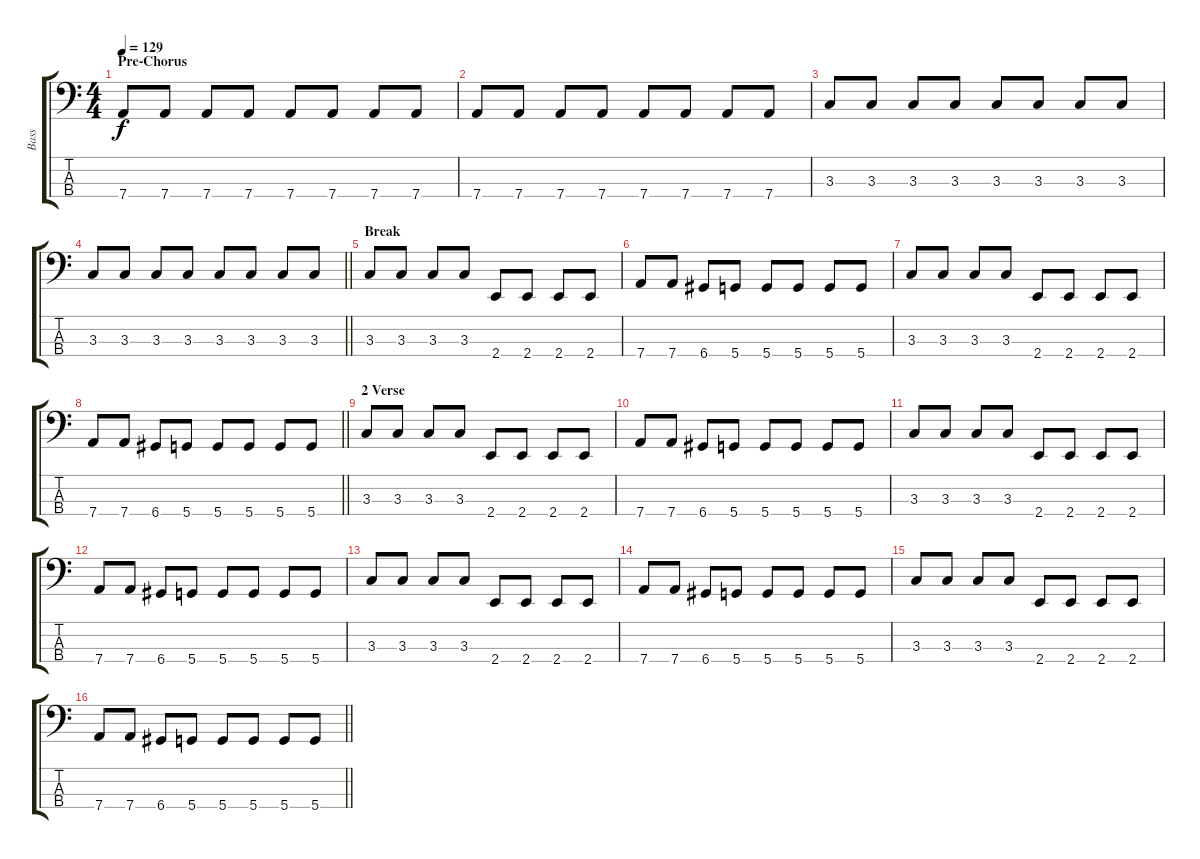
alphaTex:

\track ("Bass" "Bass") {instrument electricbassfinger}
\staff {score tabs}
\tuning (G2 D2 A1 D1) {hide}
\ts (4 4)
\section ("" "Pre-Chorus")
\tempo 129
\clef f4
\ks c
7.4.8{dy f} 7.4.8 7.4.8 7.4.8 7.4.8 7.4.8 7.4.8 7.4.8 |
7.4.8 7.4.8 7.4.8 7.4.8 7.4.8 7.4.8 7.4.8 7.4.8 |
3.3.8 3.3.8 3.3.8 3.3.8 3.3.8 3.3.8 3.3.8 3.3.8 |
\barLineRight lightlight
3.3.8 3.3.8 3.3.8 3.3.8 3.3.8 3.3.8 3.3.8 3.3.8 |
\section ("" "Break")
3.3.8 3.3.8 3.3.8 3.3.8 2.4.8 2.4.8 2.4.8 2.4.8 |
7.4.8 7.4.8 6.4.8 5.4.8 5.4.8 5.4.8 5.4.8 5.4.8 |
3.3.8 3.3.8 3.3.8 3.3.8 2.4.8 2.4.8 2.4.8 2.4.8 |
\barLineRight lightlight
7.4.8 7.4.8 6.4.8 5.4.8 5.4.8 5.4.8 5.4.8 5.4.8 |
\section ("" "2 Verse")
3.3.8 3.3.8 3.3.8 3.3.8 2.4.8 2.4.8 2.4.8 2.4.8 |
7.4.8 7.4.8 6.4.8 5.4.8 5.4.8 5.4.8 5.4.8 5.4.8 |
3.3.8 3.3.8 3.3.8 3.3.8 2.4.8 2.4.8 2.4.8 2.4.8 |
7.4.8 7.4.8 6.4.8 5.4.8 5.4.8 5.4.8 5.4.8 5.4.8 |
3.3.8 3.3.8 3.3.8 3.3.8 2.4.8 2.4.8 2.4.8 2.4.8 |
7.4.8 7.4.8 6.4.8 5.4.8 5.4.8 5.4.8 5.4.8 5.4.8 |
3.3.8 3.3.8 3.3.8 3.3.8 2.4.8 2.4.8 2.4.8 2.4.8 |
\barLineRight lightlight
7.4.8 7.4.8 6.4.8 5.4.8 5.4.8 5.4.8 5.4.8 5.4.8
